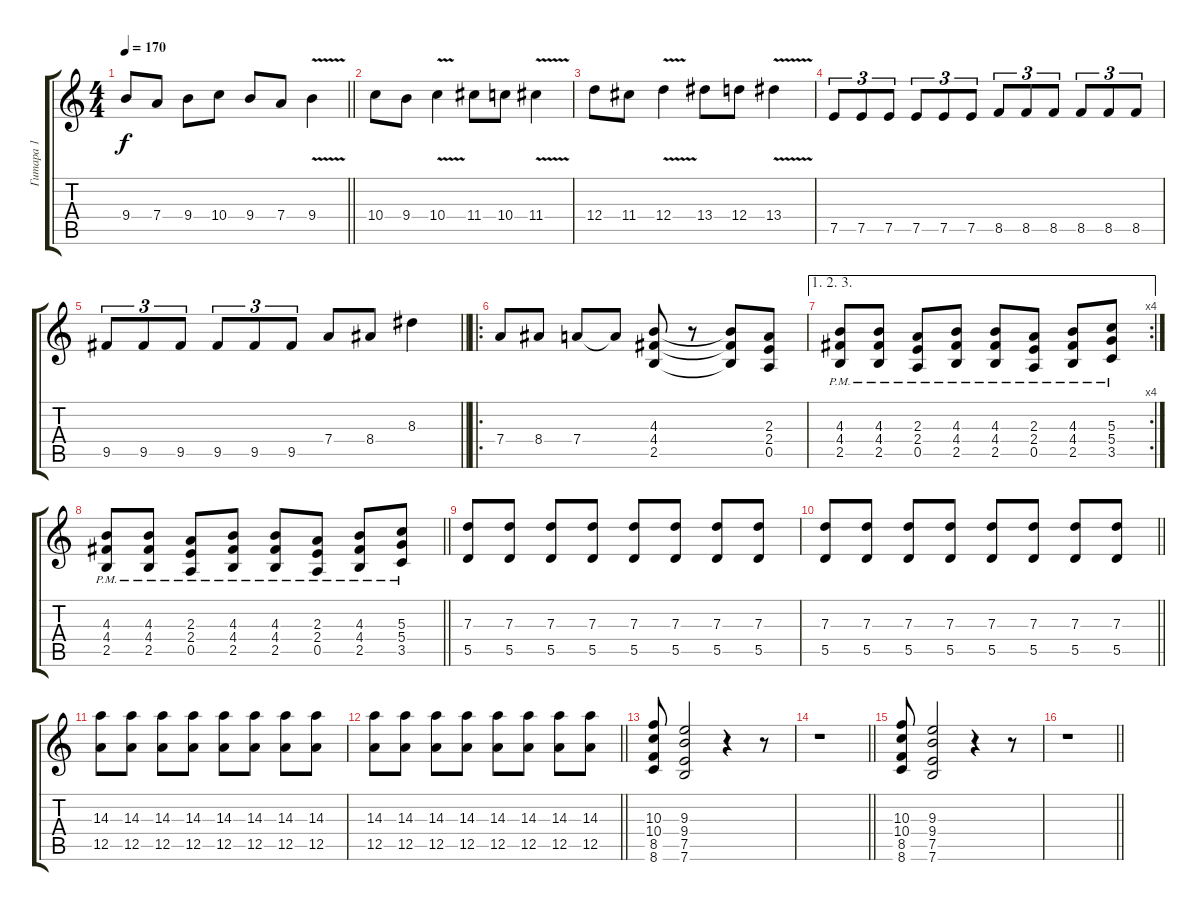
\track ("Гитара 1" "Гитара 1") {instrument distortionguitar}
\staff {score tabs}
\tuning (E4 B3 G3 D3 A2 E2) {hide}
\ts (4 4)
\tempo 170
\clef g2
\barLineRight lightlight
\ks c
9.4.8{dy f} 7.4.8 9.4.8 10.4.8 9.4.8 7.4.8 9.4{v}.4 |
10.4.8 9.4.8 10.4{v}.4 11.4.8 10.4.8 11.4{v}.4 |
12.4.8 11.4.8 12.4{v}.4 13.4.8 12.4.8 13.4{v}.4 |
7.5.8{tu (3 2)} 7.5.8{tu (3 2)} 7.5.8{tu (3 2)} 7.5.8{tu (3 2)} 7.5.8{tu (3 2)} 7.5.8{tu (3 2)} 8.5.8{tu (3 2)} 8.5.8{tu (3 2)} 8.5.8{tu (3 2)} 8.5.8{tu (3 2)} 8.5.8{tu (3 2)} 8.5.8{tu (3 2)} |
\barLineRight lightlight
9.5.8{tu (3 2)} 9.5.8{tu (3 2)} 9.5.8{tu (3 2)} 9.5.8{tu (3 2)} 9.5.8{tu (3 2)} 9.5.8{tu (3 2)} 7.4.8 8.4.8 8.3.4 |
\ro
7.4.8 8.4.8 7.4.8 7.4{t}.8 (4.3 4.4 2.5).8 r.8 (4.3{t} 4.4{t} 2.5{t}).8 (2.3 2.4 0.5).8 |
\ae (1 2 3)
\rc 4
(4.3 4.4 2.5{pm}).8 (4.3 4.4 2.5{pm}).8 (2.3{pm} 2.4 0.5).8 (4.3 4.4 2.5{pm}).8 (4.3 4.4 2.5{pm}).8 (2.3{pm} 2.4 0.5).8 (4.3{pm} 4.4 2.5).8 (5.3{pm} 5.4 3.5).8 |
\barLineRight lightlight
(4.3 4.4 2.5{pm}).8 (4.3 4.4 2.5{pm}).8 (2.3{pm} 2.4 0.5).8 (4.3 4.4 2.5{pm}).8 (4.3 4.4 2.5{pm}).8 (2.3{pm} 2.4 0.5).8 (4.3{pm} 4.4 2.5).8 (5.3{pm} 5.4 3.5).8 |
(7.3 5.5).8 (7.3 5.5).8 (7.3 5.5).8 (7.3 5.5).8 (7.3 5.5).8 (7.3 5.5).8 (7.3 5.5).8 (7.3 5.5).8 |
\barLineRight lightlight
(7.3 5.5).8 (7.3 5.5).8 (7.3 5.5).8 (7.3 5.5).8 (7.3 5.5).8 (7.3 5.5).8 (7.3 5.5).8 (7.3 5.5).8 |
(14.3 12.5).8 (14.3 12.5).8 (14.3 12.5).8 (14.3 12.5).8 (14.3 12.5).8 (14.3 12.5).8 (14.3 12.5).8 (14.3 12.5).8 |
\barLineRight lightlight
(14.3 12.5).8 (14.3 12.5).8 (14.3 12.5).8 (14.3 12.5).8 (14.3 12.5).8 (14.3 12.5).8 (14.3 12.5).8 (14.3 12.5).8 |
(10.3 10.4 8.5 8.6).8 (9.3 9.4 7.5 7.6).2 r.4 r.8 |
\barLineRight lightlight
r.1 |
(10.3 10.4 8.5 8.6).8 (9.3 9.4 7.5 7.6).2 r.4 r.8 |
\barLineRight lightlight
r.1
